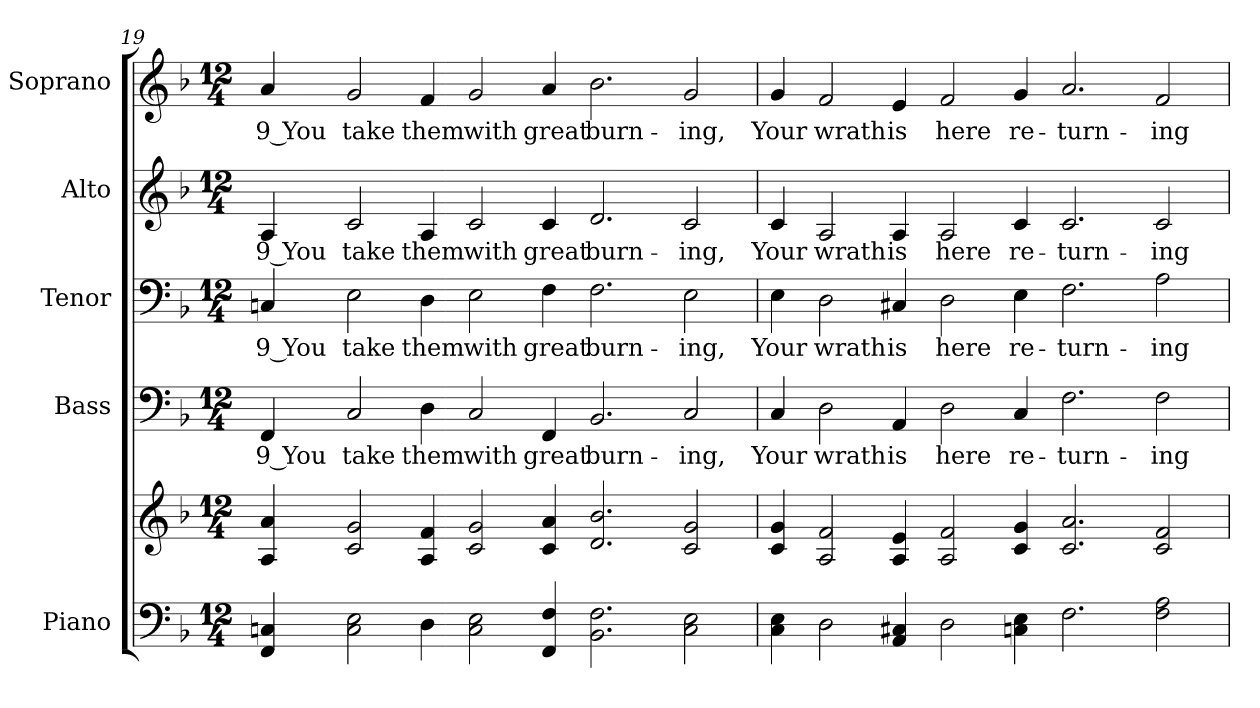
**kern	**kern	**kern	**text	**kern	**text	**kern	**text	**kern	**text
*part5	*part5	*part4	*part4	*part3	*part3	*part2	*part2	*part1	*part1
*staff6	*staff5	*staff4	*staff4	*staff3	*staff3	*staff2	*staff2	*staff1	*staff1
*I"Piano	*	*I"Bass	*	*I"Tenor	*	*I"Alto	*	*I"Soprano	*
*I'Pno.	*	*I'B.	*	*I'T.	*	*I'A.	*	*I'S.	*
!!LO:PB:g=z
*clefF4	*clefG2	*clefF4	*	*clefF4	*	*clefG2	*	*clefG2	*
*k[b-]	*k[b-]	*k[b-]	*	*k[b-]	*	*k[b-]	*	*k[b-]	*
*F:	*F:	*F:	*	*F:	*	*F:	*	*F:	*
*M12/4	*M12/4	*M12/4	*	*M12/4	*	*M12/4	*	*M12/4	*
=19	=19	=19	=19	=19	=19	=19	=19	=19	=19
!	!	!	!LO:LY:b:color=#000000	!	!	!	!	!	!
!	!	!	!	!	!LO:LY:b:color=#000000	!	!	!	!
!	!	!	!	!	!	!	!LO:LY:b:color=#000000	!	!
!	!	!	!	!	!	!	!	!	!LO:LY:b:color=#000000
4FFi/ 4Cni	4Ai/ 4ai	4FFi/	9 You	4Cni/	9 You	4Ai/	9 You	4ai/	9 You
!	!	!	!LO:LY:b:color=#000000	!	!	!	!	!	!
!	!	!	!	!	!LO:LY:b:color=#000000	!	!	!	!
!	!	!	!	!	!	!	!LO:LY:b:color=#000000	!	!
!	!	!	!	!	!	!	!	!	!LO:LY:b:color=#000000
2Ci\ 2Ei	2ci/ 2gi	2Ci/	take	2Ei\	take	2ci/	take	2gi/	take
!	!	!	!LO:LY:b:color=#000000	!	!	!	!	!	!
!	!	!	!	!	!LO:LY:b:color=#000000	!	!	!	!
!	!	!	!	!	!	!	!LO:LY:b:color=#000000	!	!
!	!	!	!	!	!	!	!	!	!LO:LY:b:color=#000000
4Di\	4Ai/ 4fi	4Di\	them	4Di\	them	4Ai/	them	4fi/	them
!	!	!	!LO:LY:b:color=#000000	!	!	!	!	!	!
!	!	!	!	!	!LO:LY:b:color=#000000	!	!	!	!
!	!	!	!	!	!	!	!LO:LY:b:color=#000000	!	!
!	!	!	!	!	!	!	!	!	!LO:LY:b:color=#000000
2Ci\ 2Ei	2ci/ 2gi	2Ci/	with	2Ei\	with	2ci/	with	2gi/	with
!	!	!	!LO:LY:b:color=#000000	!	!	!	!	!	!
!	!	!	!	!	!LO:LY:b:color=#000000	!	!	!	!
!	!	!	!	!	!	!	!LO:LY:b:color=#000000	!	!
!	!	!	!	!	!	!	!	!	!LO:LY:b:color=#000000
4FFi/ 4Fi	4ci/ 4ai	4FFi/	great	4Fi\	great	4ci/	great	4ai/	great
!	!	!	!LO:LY:b:color=#000000	!	!	!	!	!	!
!	!	!	!	!	!LO:LY:b:color=#000000	!	!	!	!
!	!	!	!	!	!	!	!LO:LY:b:color=#000000	!	!
!	!	!	!	!	!	!	!	!	!LO:LY:b:color=#000000
2.BB-i\ 2.Fi	2.di/ 2.b-i	2.BB-i/	burn-	2.Fi\	burn-	2.di/	burn-	2.b-i\	burn-
!	!	!	!LO:LY:b:color=#000000	!	!	!	!	!	!
!	!	!	!	!	!LO:LY:b:color=#000000	!	!	!	!
!	!	!	!	!	!	!	!LO:LY:b:color=#000000	!	!
!	!	!	!	!	!	!	!	!	!LO:LY:b:color=#000000
2Ci\ 2Ei	2ci/ 2gi	2Ci/	-ing,	2Ei\	-ing,	2ci/	-ing,	2gi/	-ing,
=20	=20	=20	=20	=20	=20	=20	=20	=20	=20
!	!	!	!LO:LY:b:color=#000000	!	!	!	!	!	!
!	!	!	!	!	!LO:LY:b:color=#000000	!	!	!	!
!	!	!	!	!	!	!	!LO:LY:b:color=#000000	!	!
!	!	!	!	!	!	!	!	!	!LO:LY:b:color=#000000
4Ci\ 4Ei	4ci/ 4gi	4Ci/	Your	4Ei\	Your	4ci/	Your	4gi/	Your
!	!	!	!LO:LY:b:color=#000000	!	!	!	!	!	!
!	!	!	!	!	!LO:LY:b:color=#000000	!	!	!	!
!	!	!	!	!	!	!	!LO:LY:b:color=#000000	!	!
!	!	!	!	!	!	!	!	!	!LO:LY:b:color=#000000
2Di\	2Ai/ 2fi	2Di\	wrath	2Di\	wrath	2Ai/	wrath	2fi/	wrath
!	!	!	!LO:LY:b:color=#000000	!	!	!	!	!	!
!	!	!	!	!	!LO:LY:b:color=#000000	!	!	!	!
!	!	!	!	!	!	!	!LO:LY:b:color=#000000	!	!
!	!	!	!	!	!	!	!	!	!LO:LY:b:color=#000000
4AAi/ 4C#Xi	4Ai/ 4ei	4AAi/	is	4C#Xi/	is	4Ai/	is	4ei/	is
!	!	!	!LO:LY:b:color=#000000	!	!	!	!	!	!
!	!	!	!	!	!LO:LY:b:color=#000000	!	!	!	!
!	!	!	!	!	!	!	!LO:LY:b:color=#000000	!	!
!	!	!	!	!	!	!	!	!	!LO:LY:b:color=#000000
2Di\	2Ai/ 2fi	2Di\	here	2Di\	here	2Ai/	here	2fi/	here
!	!	!	!LO:LY:b:color=#000000	!	!	!	!	!	!
!	!	!	!	!	!LO:LY:b:color=#000000	!	!	!	!
!	!	!	!	!	!	!	!LO:LY:b:color=#000000	!	!
!	!	!	!	!	!	!	!	!	!LO:LY:b:color=#000000
4Cni\ 4Ei	4ci/ 4gi	4Ci/	re-	4Ei\	re-	4ci/	re-	4gi/	re-
!	!	!	!LO:LY:b:color=#000000	!	!	!	!	!	!
!	!	!	!	!	!LO:LY:b:color=#000000	!	!	!	!
!	!	!	!	!	!	!	!LO:LY:b:color=#000000	!	!
!	!	!	!	!	!	!	!	!	!LO:LY:b:color=#000000
2.Fi\	2.ci/ 2.ai	2.Fi\	-turn-	2.Fi\	-turn-	2.ci/	-turn-	2.ai/	-turn-
!	!	!	!LO:LY:b:color=#000000	!	!	!	!	!	!
!	!	!	!	!	!LO:LY:b:color=#000000	!	!	!	!
!	!	!	!	!	!	!	!LO:LY:b:color=#000000	!	!
!	!	!	!	!	!	!	!	!	!LO:LY:b:color=#000000
2Fi\ 2Ai	2ci/ 2fi	2Fi\	-ing	2Ai\	-ing	2ci/	-ing	2fi/	-ing
=	=	=	=	=	=	=	=	=	=
*-	*-	*-	*-	*-	*-	*-	*-	*-	*-
